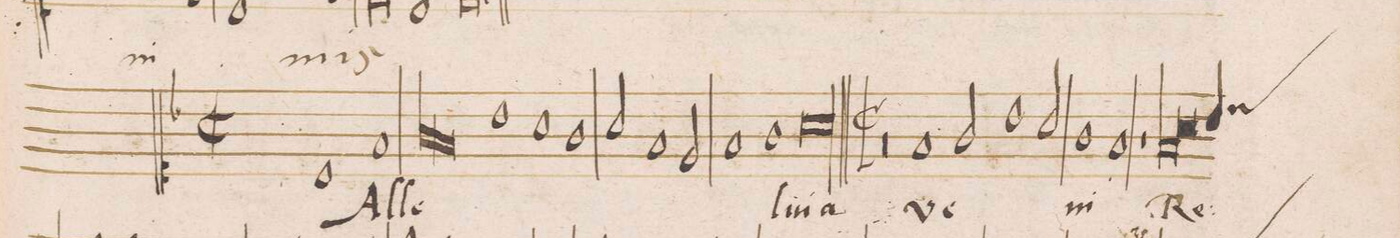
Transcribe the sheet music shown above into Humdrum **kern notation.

**kern	**text
*I"DISCANTVS	*
*clefC1	*
*k[b-]	*
*met(C|)	*
*M2/1	*
1c	Al-
1f	-le-
=2-	=2-
*lig	*
1g	.
1f	.
*Xlig	*
=3-	=3-
1b-	.
1a	.
=4-	=4-
1g	.
2a/	.
1f/	.
=5-	=5-
2e/	.
1f	.
=6-	=6-
1g	-lu-
[1al	-ia
=7-	=7-
0a_	.
=8-	=8-
0a]	.
=9||	=9||
*>B	*>B
*M2/1	*
*met(C|)	*
0r	.
=10-	=10-
1f	Ve-
2g/	.
1b-\	.
=11-	=11-
2a/	.
1g	-ni
=12-	=12-
1f	.
1r	.
=13-	=13-
*lig	*
1f	Re-
*2\right	*
*col	*
2.a\	.
*Xlig	*
4b-/	.
*Xcol	*
*custos:cc	*
=14-	=14-
*-	*-
